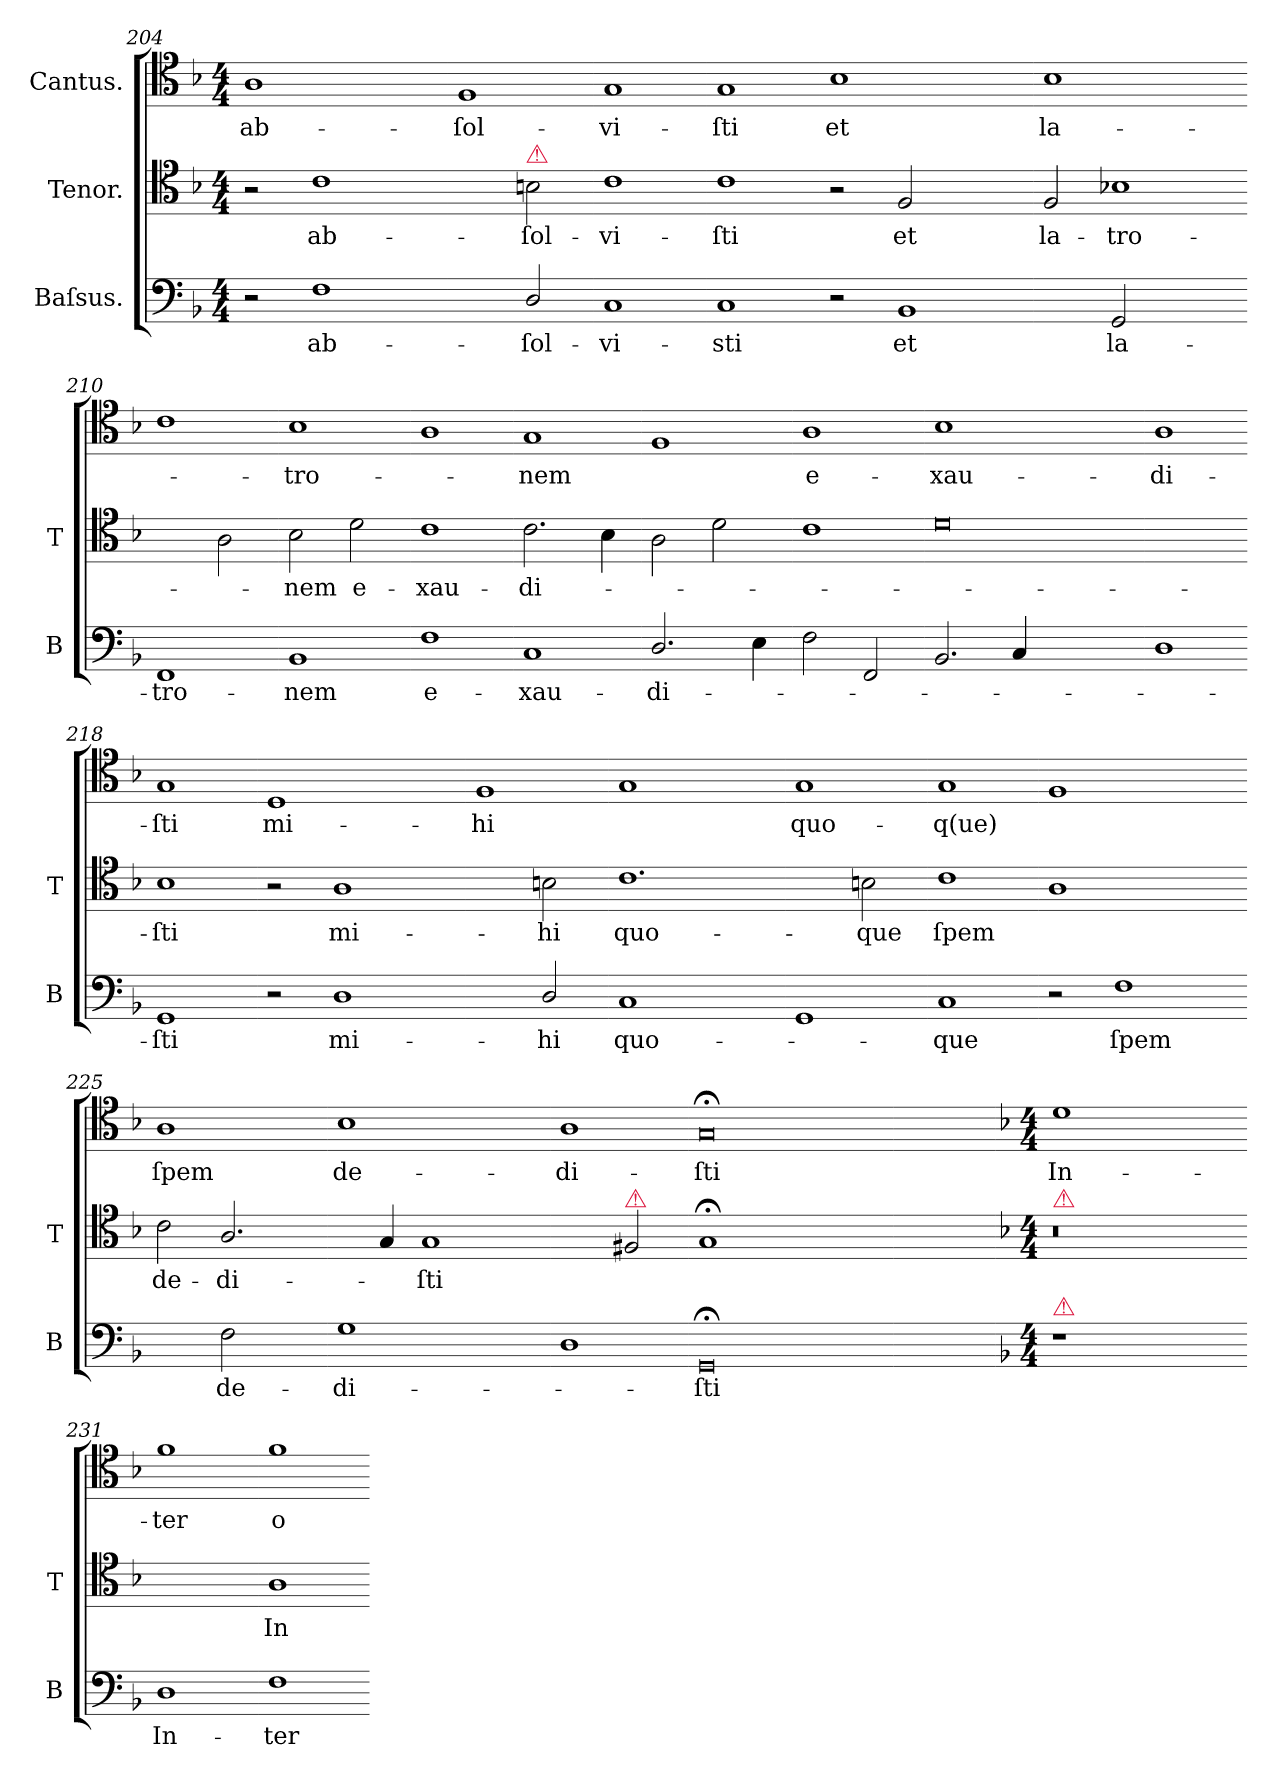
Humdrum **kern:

**kern	**text	**kern	**text	**kern	**text
*part3	*part3	*part2	*part2	*part1	*part1
*staff3	*staff3	*staff2	*staff2	*staff1	*staff1
*I"Baſsus.	*	*I"Tenor.	*	*I"Cantus.	*
*I'B	*	*I'T	*	*	*
*clefF4	*	*clefC4	*	*clefC4	*
*k[b-]	*	*k[b-]	*	*k[b-]	*
*M4/4	*	*M4/4	*	*M4/4	*
=204	=204	=204	=204	=204	=204
2r	.	2r	.	1A	ab-
1F\	ab-	1c\	ab-	.	.
.	.	.	.	2ryy	.
=205-	=205-	=205-	=205-	=205-	=205-
2ryy	.	2ryy	.	1F	-ſol-
!	!	!LO:TX:a:color=crimson:t=⚠	!	!	!
2D/	-ſol-	2Bn\	-ſol-	.	.
=206-	=206-	=206-	=206-	=206-	=206-
1C	-vi-	1c	-vi-	1G	-vi-
=207-	=207-	=207-	=207-	=207-	=207-
1C	-sti	1c	-ſti	1G	-ſti
=208-	=208-	=208-	=208-	=208-	=208-
2r	.	2r	.	1B-	et
1BB-/	et	2F/	et	.	.
.	.	2ryy	.	2ryy	.
=209-	=209-	=209-	=209-	=209-	=209-
2ryy	.	2F/	la-	1B-	la-
2GG/	la-	1B-X\	-tro-	.	.
2ryy	.	.	.	2ryy	.
=210-	=210-	=210-	=210-	=210-	=210-
1FF	-tro-	2ryy	.	1c	.
.	.	2A\	.	.	.
=211-	=211-	=211-	=211-	=211-	=211-
1BB-	-nem	2B-\	-nem	1B-	-tro-
.	.	2d\	e-	.	.
=212-	=212-	=212-	=212-	=212-	=212-
1F	e-	1c	-xau-	1A	.
=213-	=213-	=213-	=213-	=213-	=213-
1C	-xau-	2.c\	-di-	1G	-nem
.	.	4B-\	.	.	.
=214-	=214-	=214-	=214-	=214-	=214-
2.D/	-di-	2A\	.	1F	.
.	.	2d\	.	.	.
4E\	.	.	.	.	.
=215-	=215-	=215-	=215-	=215-	=215-
2F\	.	1c	.	1A	e-
2FF/	.	.	.	.	.
=216-	=216-	=216-	=216-	=216-	=216-
2.BB-/	.	0d	.	1B-	-xau-
4C/	.	.	.	.	.
1ryy	.	.	.	1ryy	.
=217-	=217-	=217-	=217-	=217-	=217-
1D	.	1ryy	.	1A	-di-
=218-	=218-	=218-	=218-	=218-	=218-
1GG	-ſti	1B-	-ſti	1G	-ſti
=219-	=219-	=219-	=219-	=219-	=219-
2r	.	2r	.	1D	mi-
1D\	mi-	1A\	mi-	.	.
.	.	.	.	2ryy	.
=220-	=220-	=220-	=220-	=220-	=220-
2ryy	.	2ryy	.	1F	-hi
2D/	-hi	2Bn\	-hi	.	.
=221-	=221-	=221-	=221-	=221-	=221-
1C	quo-	1.c	quo-	1G	.
2ryy	.	.	.	2ryy	.
=222-	=222-	=222-	=222-	=222-	=222-
1GG	.	2ryy	.	1G	quo-
.	.	2Bn\	-que	.	.
=223-	=223-	=223-	=223-	=223-	=223-
1C	-que	1c	ſpem	1G	-q(ue)
=224-	=224-	=224-	=224-	=224-	=224-
2r	.	1A	.	1F	.
1F\	ſpem	.	.	.	.
.	.	2ryy	.	2ryy	.
=225-	=225-	=225-	=225-	=225-	=225-
2ryy	.	2c\	de-	1A	ſpem
2F\	de-	2.A/	-di-	.	.
4ryy	.	.	.	4ryy	.
=226-	=226-	=226-	=226-	=226-	=226-
1G	-di-	4ryy	.	1B-	de-
.	.	4G/	.	.	.
.	.	1G/	-ſti	.	.
2ryy	.	.	.	2ryy	.
=227-	=227-	=227-	=227-	=227-	=227-
1D	.	2ryy	.	1A	-di-
!	!	!LO:TX:a:color=crimson:t=⚠	!	!	!
.	.	2F#X/	.	.	.
=228-	=228-	=228-	=228-	=228-	=228-
0GG;<	-ſti	1G;<	.	0G;<	-ſti
.	.	1ryy	.	.	.
=229-	=229-	=229-	=229-	=229-	=229-
1ryy	.	1ryy	.	1ryy	.
=230-	=230-	=230-	=230-	=230-	=230-
*k[b-]	*	*k[b-]	*	*k[b-]	*
*M4/4	*	*M4/4	*	*M4/4	*
!	!	!LO:TX:a:color=crimson:t=⚠	!	!	!
!LO:TX:a:color=crimson:t=⚠	!	!	!	!	!
1r	.	0r	.	1d	In-
1ryy	.	.	.	1ryy	.
=231-	=231-	=231-	=231-	=231-	=231-
1D	In-	1ryy	.	1f	-ter
=232-	=232-	=232-	=232-	=232-	=232-
1F	-ter	1A	In-	1f	o-
=-	=-	=-	=-	=-	=-
*-	*-	*-	*-	*-	*-
